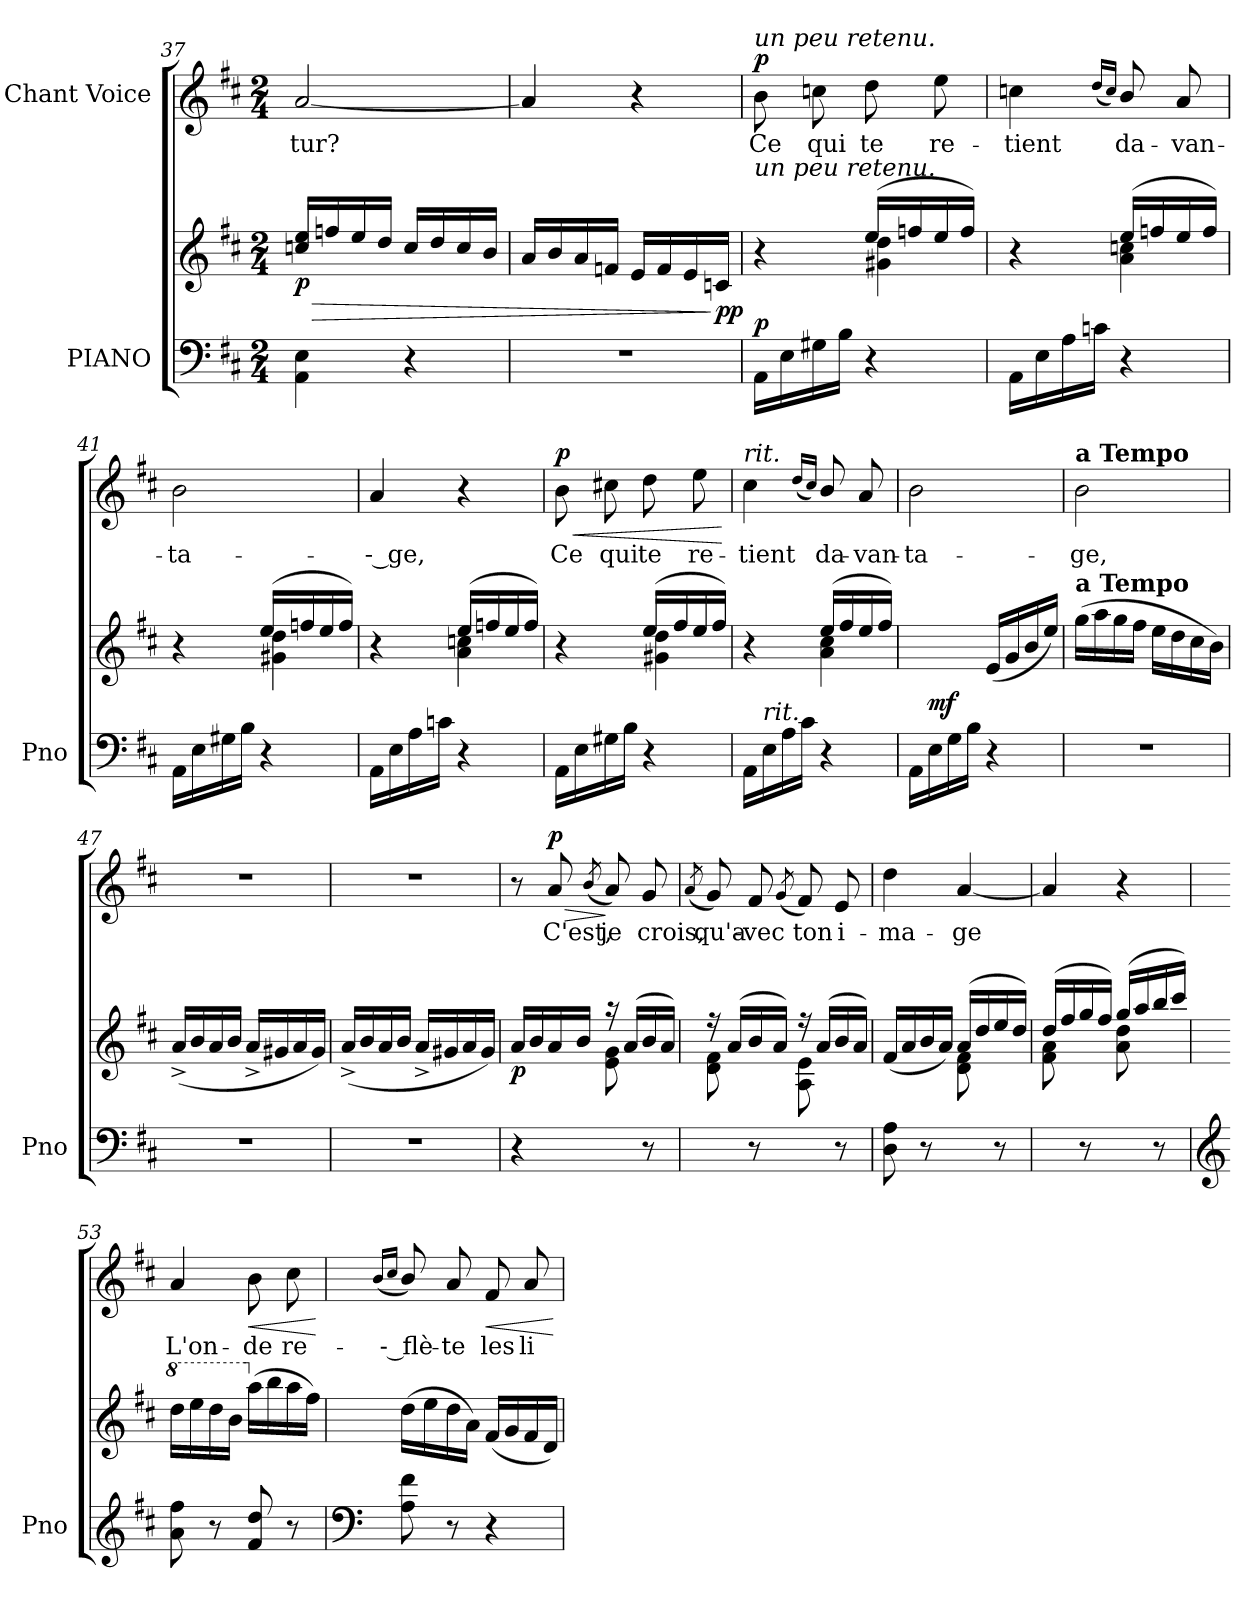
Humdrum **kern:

**kern	**kern	**dynam	**kern	**text	**dynam
*part2	*part2	*part2	*part1	*part1	*part1
*staff3	*staff2	*staff2/3	*staff1	*staff1	*staff1
*I"PIANO	*	*	*I"Chant Voice	*	*
*I'Pno	*	*	*	*	*
*clefF4	*clefG2	*	*clefG2	*	*
*k[f#c#]	*k[f#c#]	*	*k[f#c#]	*	*
*M2/4	*M2/4	*	*M2/4	*	*
=37	=37	=37	=37	=37	=37
!	!	!LO:HP:b	!	!LO:LY:b	!
!	!	!LO:DY:n=1:b	!	!	!
4AA\ 4E\	16ccn/ 16ee/LL	> p	[2a/	-tur?	.
.	16ffn/	.	.	.	.
.	16ee/	.	.	.	.
.	16dd/JJ	.	.	.	.
4r	16cc/LL	.	.	.	.
.	16dd/	.	.	.	.
.	16cc/	.	.	.	.
.	16b/JJ	.	.	.	.
!!LO:LB:g=z
=38	=38	=38	=38	=38	=38
2r	16a/LL	.	4a/]	.	.
.	16b/	.	.	.	.
.	16a/	.	.	.	.
.	16fn/JJ	.	.	.	.
.	16e/LL	.	4r	.	.
.	16f/	.	.	.	.
.	16e/	.	.	.	.
!	!	!LO:DY:n=1:b	!	!	!
.	16cn/JJ	] pp	.	.	.
=39	=39	=39	=39	=39	=39
*	*^	*	*	*	*
!	!	!	!	!LO:TX:a:i:t=un peu retenu.	!	!
!	!LO:TX:a:i:t=un peu retenu.	!	!	!	!	!
!	!	!	!LO:DY:a=2	!	!LO:LY:b	!LO:DY:a
16AA\LL	4r	4ryy	p	8b\	Ce	p
16E\	.	.	.	.	.	.
*	*	*	*	*MM100	*	*
!	!	!	!	!	!LO:LY:b	!
16G#X\	.	.	.	8ccn\	qui	.
16B\JJ	.	.	.	.	.	.
!	!	!	!	!	!LO:LY:b	!
4r	(>16ee/LL	4g#X\ 4dd\	.	8dd\	te	.
.	16ffn/	.	.	.	.	.
!	!	!	!	!	!LO:LY:b	!
.	16ee/	.	.	8ee\	re-	.
.	16ff/JJ)	.	.	.	.	.
=40	=40	=40	=40	=40	=40	=40
!	!	!	!	!	!LO:LY:b	!
16AA\LL	4r	4ryy	.	4ccn\	-tient	.
16E\	.	.	.	.	.	.
16A\	.	.	.	.	.	.
16cn\JJ	.	.	.	.	.	.
.	.	.	.	(<16qdd/LL	.	.
.	.	.	.	16qcc/JJ)	.	.
!	!	!	!	!	!LO:LY:b	!
4r	(>16ee/LL	4a\ 4ccn\	.	8b/	da-	.
.	16ffn/	.	.	.	.	.
!	!	!	!	!	!LO:LY:b	!
.	16ee/	.	.	8a/	-van-	.
.	16ff/JJ)	.	.	.	.	.
=41	=41	=41	=41	=41	=41	=41
!	!	!	!	!	!LO:LY:b	!
16AA\LL	4r	4ryy	.	2b\	-ta-	.
16E\	.	.	.	.	.	.
16G#X\	.	.	.	.	.	.
16B\JJ	.	.	.	.	.	.
4r	(>16ee/LL	4g#X\ 4dd\	.	.	.	.
.	16ffn/	.	.	.	.	.
.	16ee/	.	.	.	.	.
.	16ff/JJ)	.	.	.	.	.
!!LO:PB:g=z
=42	=42	=42	=42	=42	=42	=42
!	!	!	!	!	!LO:LY:b	!
16AA\LL	4r	4ryy	.	4a/	-- ge,	.
16E\	.	.	.	.	.	.
16A\	.	.	.	.	.	.
16cn\JJ	.	.	.	.	.	.
4r	(>16ee/LL	4a\ 4ccn\	.	4r	.	.
.	16ffn/	.	.	.	.	.
.	16ee/	.	.	.	.	.
.	16ff/JJ)	.	.	.	.	.
=43	=43	=43	=43	=43	=43	=43
!	!	!	!	!	!LO:LY:b	!LO:HP:b
!	!	!	!	!	!	!LO:DY:n=1:a
16AA\LL	4r	4ryy	.	8b\	Ce	< p
16E\	.	.	.	.	.	.
!	!	!	!	!	!LO:LY:b	!
16G#X\	.	.	.	8cc#X\	qui	.
16B\JJ	.	.	.	.	.	.
!	!	!	!	!	!LO:LY:b	!
4r	(>16ee/LL	4g#X\ 4dd\	.	8dd\	te	.
.	16ff#/	.	.	.	.	.
!	!	!	!	!	!LO:LY:b	!
.	16ee/	.	.	8ee\	re-	.
.	16ff#/JJ)	.	.	.	.	.
*	*v	*v	*	*	*	*
.	.	.	.	.	[
=44	=44	=44	=44	=44	=44
*	*^	*	*	*	*
!	!	!	!	!LO:TX:a:i:t=rit.	!	!
!	!	!	!	!	!LO:LY:b	!
16AA\LL	4r	4ryy	.	4cc#\	-tient	.
!LO:TX:a:i:t=rit.	!	!	!	!	!	!
16E\	.	.	.	.	.	.
16A\	.	.	.	.	.	.
16c#\JJ	.	.	.	.	.	.
*	*	*	*	*MM90	*	*
.	.	.	.	(<16qdd/LL	.	.
.	.	.	.	16qcc#/JJ)	.	.
!	!	!	!	!	!LO:LY:b	!
4r	(>16ee/LL	4a\ 4cc#\	.	8b/	da-	.
.	16ff#/	.	.	.	.	.
*	*	*	*	*MM85	*	*
!	!	!	!	!	!LO:LY:b	!
.	16ee/	.	.	8a/	-van-	.
.	16ff#/JJ)	.	.	.	.	.
*	*v	*v	*	*	*	*
=45	=45	=45	=45	=45	=45
!	!	!	!	!LO:LY:b	!
16AA\LL	4ryy	.	2b\	-ta-	.
!	!	!LO:DY:a=2	!	!	!
16E\	.	mf	.	.	.
16G\	.	.	.	.	.
16B\JJ	.	.	.	.	.
4r	(<16e/LL	.	.	.	.
.	16g/	.	.	.	.
.	16b/	.	.	.	.
.	16ee/JJ)	.	.	.	.
!!LO:LB:g=z
=46	=46	=46	=46	=46	=46
!	!	!	!LO:TX:a:B:t=a Tempo	!	!
!	!LO:TX:a:B:t=a Tempo	!	!	!	!
!	!	!	!	!LO:LY:b	!
2r	(>16gg\LL	.	2b\	-ge,	.
.	16aa\	.	.	.	.
.	16gg\	.	.	.	.
.	16ff#\JJ	.	.	.	.
.	16ee\LL	.	.	.	.
.	16dd\	.	.	.	.
.	16cc#\	.	.	.	.
.	16b\JJ)	.	.	.	.
=47	=47	=47	=47	=47	=47
2r	(<16a^/LL	.	2r	.	.
.	16b/	.	.	.	.
.	16a/	.	.	.	.
.	16b/JJ	.	.	.	.
.	16a^/LL	.	.	.	.
.	16g#X/	.	.	.	.
.	16a/	.	.	.	.
.	16g#/JJ)	.	.	.	.
=48	=48	=48	=48	=48	=48
2r	(<16a^/LL	.	2r	.	.
.	16b/	.	.	.	.
.	16a/	.	.	.	.
.	16b/JJ	.	.	.	.
.	16a^/LL	.	.	.	.
.	16g#X/	.	.	.	.
.	16a/	.	.	.	.
.	16g#/JJ)	.	.	.	.
=49	=49	=49	=49	=49	=49
*	*^	*	*	*	*
!	!	!	!LO:DY:b	!	!	!
4r	16a/LL	4ryy	p	8r	.	.
.	16b/	.	.	.	.	.
!	!	!	!	!	!LO:LY:b	!LO:HP:b
!	!	!	!	!	!	!LO:DY:n=1:a
.	16a/	.	.	8a/	C'est,	> p
.	16b/JJ	.	.	.	.	.
.	.	.	.	(<8qb/	.	.
!	!	!	!	!	!LO:LY:b	!
8ryy	16raa	8e\ 8g\	.	8a/)	je	]
.	(<16a/LL	.	.	.	.	.
!	!	!	!	!	!LO:LY:b	!
8r	16b/	8ryy	.	8g/	crois,	.
.	16a/JJ)	.	.	.	.	.
!!LO:LB:g=z
=50	=50	=50	=50	=50	=50	=50
.	.	.	.	(<8qa/	.	.
!	!	!	!	!	!LO:LY:b	!
8ryy	16rff	8d\ 8f#\	.	8g/)	qu'a-	.
.	(<16a/LL	.	.	.	.	.
!	!	!	!	!	!LO:LY:b	!
8r	16b/	8ryy	.	8f#/	-vec	.
.	16a/JJ)	.	.	.	.	.
.	.	.	.	(<8qg/	.	.
!	!	!	!	!	!LO:LY:b	!
8ryy	16rff	8A\ 8e\	.	8f#/)	ton	.
.	(<16a/LL	.	.	.	.	.
!	!	!	!	!	!LO:LY:b	!
8r	16b/	8ryy	.	8e/	i-	.
.	16a/JJ)	.	.	.	.	.
=51	=51	=51	=51	=51	=51	=51
!	!	!	!	!	!LO:LY:b	!
8D\ 8A\	(<16f#/LL	4ryy	.	4dd\	-ma-	.
.	16a/	.	.	.	.	.
8r	16b/	.	.	.	.	.
.	16a/JJ)	.	.	.	.	.
!	!	!	!	!	!LO:LY:b	!
8ryy	(<16a/LL	8d\ 8f#\	.	[4a/	-ge	.
.	16dd/	.	.	.	.	.
8r	16ee/	8ryy	.	.	.	.
.	16dd/JJ)	.	.	.	.	.
=52	=52	=52	=52	=52	=52	=52
8ryy	(<16dd/LL	8f#\ 8a\	.	4a/]	.	.
.	16ff#/	.	.	.	.	.
8r	16gg/	8ryy	.	.	.	.
.	16ff#/JJ)	.	.	.	.	.
8ryy	(<16gg/LL	8a\ 8dd\	.	4r	.	.
.	16aa/	.	.	.	.	.
8r	16bb/	8ryy	.	.	.	.
.	16ccc#/JJ)	.	.	.	.	.
*	*v	*v	*	*	*	*
=53	=53	=53	=53	=53	=53
*clefG2	*	*	*	*	*
*	*8va	*	*	*	*
!	!	!	!	!LO:LY:b	!
8a\ 8ff#\	16ddd\LL	.	4a/	L'on-	.
.	16eee\	.	.	.	.
8r	16ddd\	.	.	.	.
.	16bb\JJ	.	.	.	.
*	*X8va	*	*	*	*
!	!	!	!	!LO:LY:b	!LO:HP:b
8f#/ 8dd/	(>16aa\LL	.	8b\	-de	<
.	16bb\	.	.	.	.
!	!	!	!	!LO:LY:b	!
8r	16aa\	.	8cc#\	re-	.
.	16ff#\JJ)	.	.	.	.
.	.	.	.	.	[
!!LO:LB:g=z
=54	=54	=54	=54	=54	=54
*clefF4	*	*	*	*	*
.	.	.	(<16qb/LL	.	.
.	.	.	16qcc#/JJ	.	.
!	!	!	!	!LO:LY:b	!
8A\ 8f#\	(>16dd\LL	.	8b/)	-- flè-	.
.	16ee\	.	.	.	.
!	!	!	!	!LO:LY:b	!
8r	16dd\	.	8a/	-te	.
.	16a\JJ)	.	.	.	.
!	!	!	!	!LO:LY:b	!LO:HP:b
4r	(<16f#/LL	.	8f#/	les	<
.	16g/	.	.	.	.
!	!	!	!	!LO:LY:b	!
.	16f#/	.	8a/	li-	.
.	16d/JJ)	.	.	.	.
.	.	.	.	.	[
=	=	=	=	=	=
*-	*-	*-	*-	*-	*-
